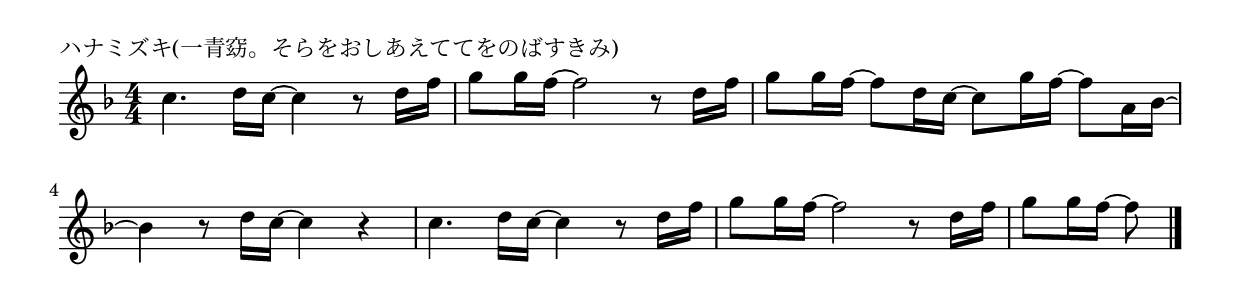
\version "2.18.2"

% ハナミズキ(一青窈。そらをおしあえててをのばすきみ)

\header {
piece = "ハナミズキ(一青窈。そらをおしあえててをのばすきみ)"
}

melody =
\relative c'' {
\key f \major
\time 4/4
\set Score.tempoHideNote = ##t
\tempo 4=70
\numericTimeSignature
%
c4. d16 c~c4 r8 d16 f |
g8 g16 f~f2 r8 d16 f |
g8 g16 f~f8 d16 c~c8 g'16 f~f8 a,16 bes~ |
bes4 r8 d16 c~c4 r4 |

c4. d16 c~c4 r8 d16 f |
g8 g16 f~f2 r8 d16 f |
g8 g16 f~f8 



\bar "|."
}
\score {
<<
\chords {
\set noChordSymbol = ""
\set chordChanges=##t
%%

}
\new Staff {\melody}
>>
\layout {
line-width = #190
indent = 0\mm
}
\midi {}
}